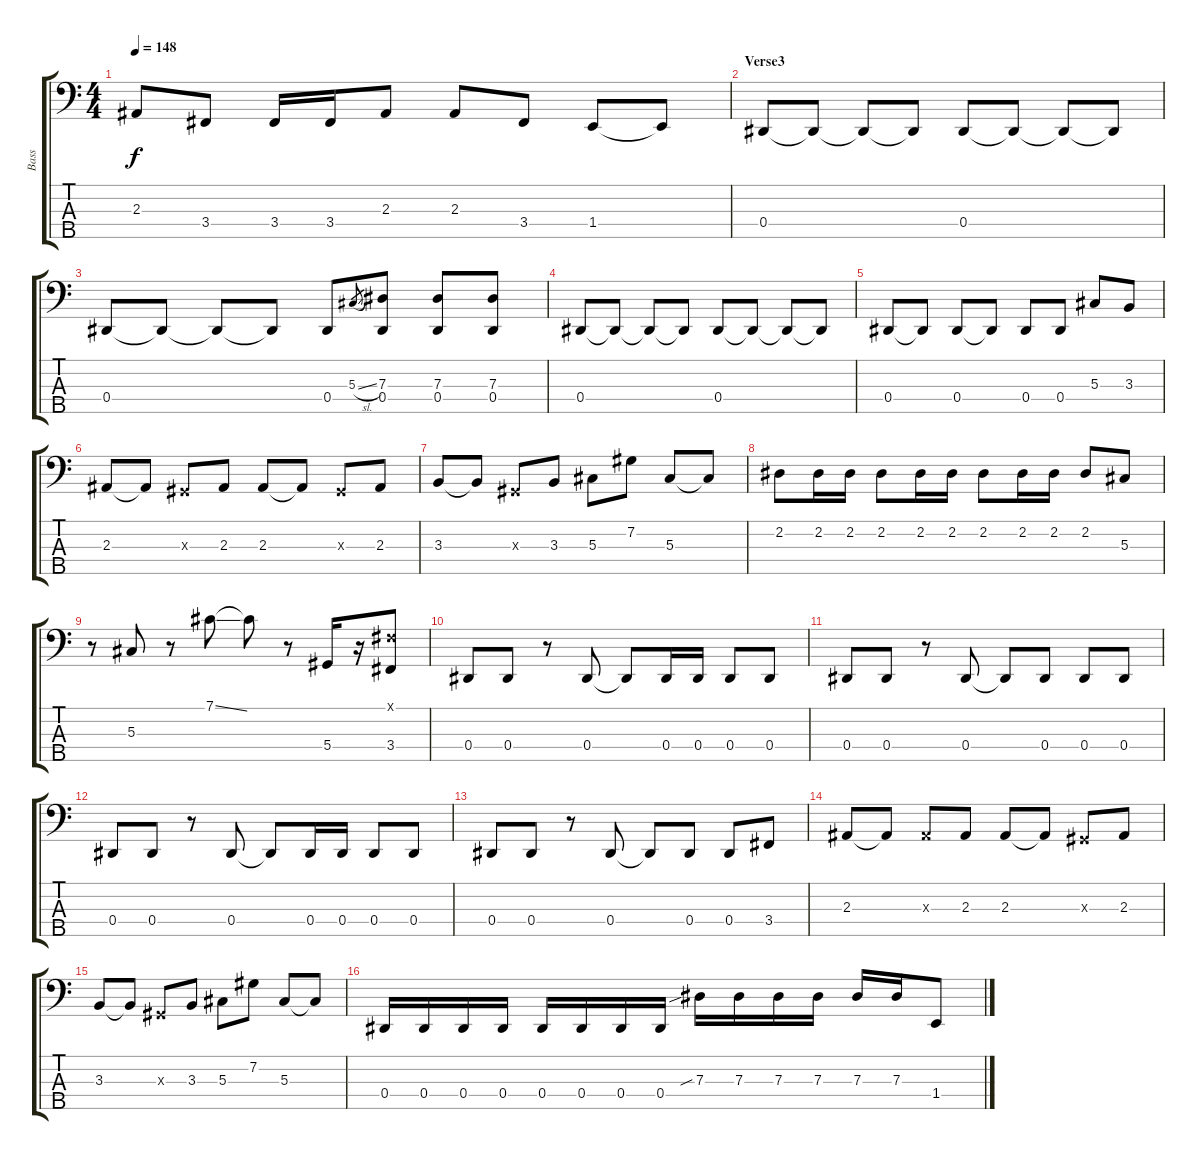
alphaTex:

\track ("Bass" "Bass") {instrument electricbasspick}
\staff {score tabs}
\tuning (Gb2 Db2 Ab1 Eb1 Bb0) {hide}
\ts (4 4)
\tempo 148
\clef f4
\ks c
2.3.8{dy f} 3.4.8 3.4.16 3.4.16 2.3.8 2.3.8 3.4.8 1.4.8 1.4{t}.8 |
\section ("" "Verse3")
0.4.8 0.4{t}.8 0.4{t}.8 0.4{t}.8 0.4.8 0.4{t}.8 0.4{t}.8 0.4{t}.8 |
0.4.8 0.4{t}.8 0.4{t}.8 0.4{t}.8 0.4.8 5.3{sl}.8{gr} (7.3 0.4).8 (7.3 0.4).8 (7.3 0.4).8 |
0.4.8 0.4{t}.8 0.4{t}.8 0.4{t}.8 0.4.8 0.4{t}.8 0.4{t}.8 0.4{t}.8 |
0.4.8 0.4{t}.8 0.4.8 0.4{t}.8 0.4.8 0.4.8 5.3.8 3.3.8 |
2.3.8 2.3{t}.8 0.3{x}.8 2.3.8 2.3.8 2.3{t}.8 0.3{x}.8 2.3.8 |
3.3.8 3.3{t}.8 0.3{x}.8 3.3.8 5.3.8 7.2.8 5.3.8 5.3{t}.8 |
2.2.8 2.2.16 2.2.16 2.2.8 2.2.16 2.2.16 2.2.8 2.2.16 2.2.16 2.2.8 5.3.8 |
r.8 5.3.8 r.8 7.1{ss}.8 7.1{t}.8 r.8 5.4.16 r.16 (0.1{x} 3.4).8 |
0.4.8 0.4.8 r.8 0.4.8 0.4{t}.8 0.4.16 0.4.16 0.4.8 0.4.8 |
0.4.8 0.4.8 r.8 0.4.8 0.4{t}.8 0.4.8 0.4.8 0.4.8 |
0.4.8 0.4.8 r.8 0.4.8 0.4{t}.8 0.4.16 0.4.16 0.4.8 0.4.8 |
0.4.8 0.4.8 r.8 0.4.8 0.4{t}.8 0.4.8 0.4.8 3.4.8 |
2.3.8 2.3{t}.8 2.3{x}.8 2.3.8 2.3.8 2.3{t}.8 0.3{x}.8 2.3.8 |
3.3.8 3.3{t}.8 0.3{x}.8 3.3.8 5.3.8 7.2.8 5.3.8 5.3{t}.8 |
0.4.16 0.4.16 0.4.16 0.4.16 0.4.16 0.4.16 0.4.16 0.4.16 7.3{sib}.16 7.3.16 7.3.16 7.3.16 7.3.16 7.3.16 1.4.8
